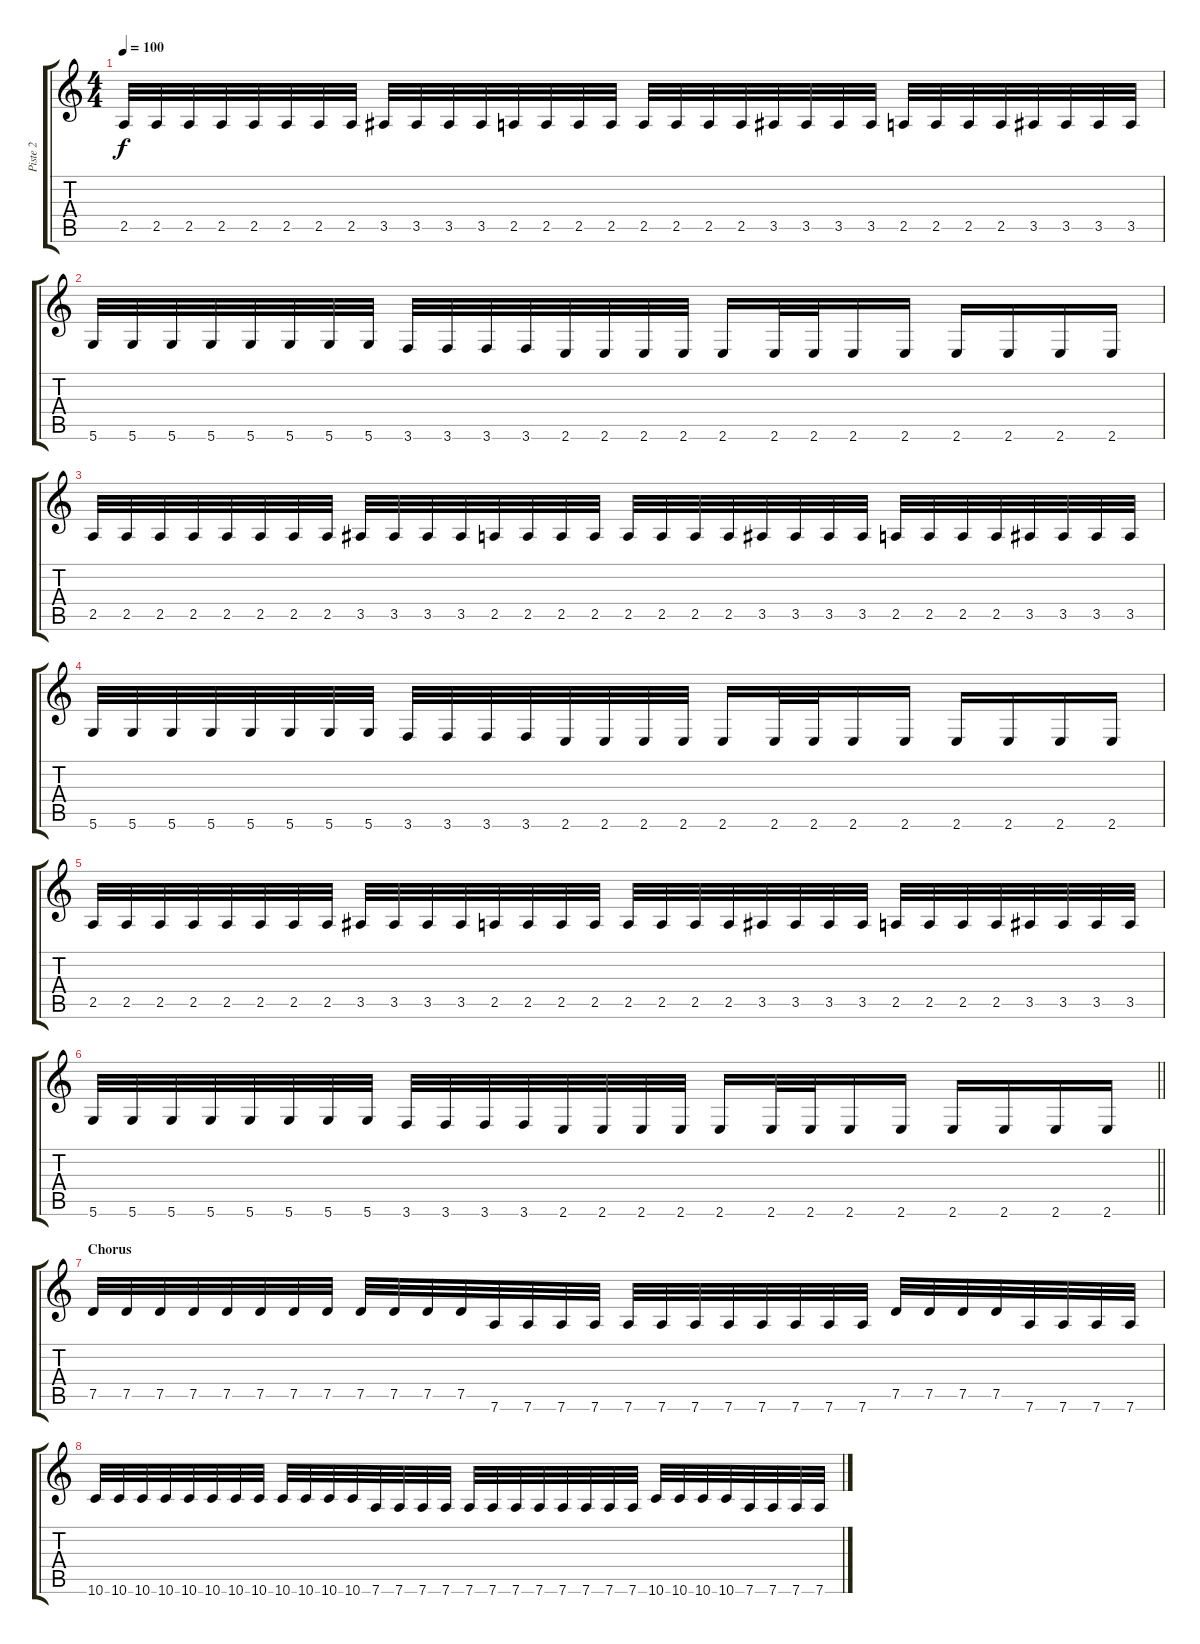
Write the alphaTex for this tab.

\track ("Piste 2" "Piste 2") {instrument distortionguitar}
\staff {score tabs}
\tuning (D4 A3 F3 C3 G2 D2) {hide}
\ts (4 4)
\tempo 100
\clef g2
\ks c
2.5.32{dy f} 2.5.32 2.5.32 2.5.32 2.5.32 2.5.32 2.5.32 2.5.32 3.5.32 3.5.32 3.5.32 3.5.32 2.5.32 2.5.32 2.5.32 2.5.32 2.5.32 2.5.32 2.5.32 2.5.32 3.5.32 3.5.32 3.5.32 3.5.32 2.5.32 2.5.32 2.5.32 2.5.32 3.5.32 3.5.32 3.5.32 3.5.32 |
5.6.32 5.6.32 5.6.32 5.6.32 5.6.32 5.6.32 5.6.32 5.6.32 3.6.32 3.6.32 3.6.32 3.6.32 2.6.32 2.6.32 2.6.32 2.6.32 2.6.16 2.6.32 2.6.32 2.6.16 2.6.16 2.6.16 2.6.16 2.6.16 2.6.16 |
2.5.32 2.5.32 2.5.32 2.5.32 2.5.32 2.5.32 2.5.32 2.5.32 3.5.32 3.5.32 3.5.32 3.5.32 2.5.32 2.5.32 2.5.32 2.5.32 2.5.32 2.5.32 2.5.32 2.5.32 3.5.32 3.5.32 3.5.32 3.5.32 2.5.32 2.5.32 2.5.32 2.5.32 3.5.32 3.5.32 3.5.32 3.5.32 |
5.6.32 5.6.32 5.6.32 5.6.32 5.6.32 5.6.32 5.6.32 5.6.32 3.6.32 3.6.32 3.6.32 3.6.32 2.6.32 2.6.32 2.6.32 2.6.32 2.6.16 2.6.32 2.6.32 2.6.16 2.6.16 2.6.16 2.6.16 2.6.16 2.6.16 |
2.5.32 2.5.32 2.5.32 2.5.32 2.5.32 2.5.32 2.5.32 2.5.32 3.5.32 3.5.32 3.5.32 3.5.32 2.5.32 2.5.32 2.5.32 2.5.32 2.5.32 2.5.32 2.5.32 2.5.32 3.5.32 3.5.32 3.5.32 3.5.32 2.5.32 2.5.32 2.5.32 2.5.32 3.5.32 3.5.32 3.5.32 3.5.32 |
\barLineRight lightlight
5.6.32 5.6.32 5.6.32 5.6.32 5.6.32 5.6.32 5.6.32 5.6.32 3.6.32 3.6.32 3.6.32 3.6.32 2.6.32 2.6.32 2.6.32 2.6.32 2.6.16 2.6.32 2.6.32 2.6.16 2.6.16 2.6.16 2.6.16 2.6.16 2.6.16 |
\section ("" "Chorus")
7.5.32 7.5.32 7.5.32 7.5.32 7.5.32 7.5.32 7.5.32 7.5.32 7.5.32 7.5.32 7.5.32 7.5.32 7.6.32 7.6.32 7.6.32 7.6.32 7.6.32 7.6.32 7.6.32 7.6.32 7.6.32 7.6.32 7.6.32 7.6.32 7.5.32 7.5.32 7.5.32 7.5.32 7.6.32 7.6.32 7.6.32 7.6.32 |
10.6.32 10.6.32 10.6.32 10.6.32 10.6.32 10.6.32 10.6.32 10.6.32 10.6.32 10.6.32 10.6.32 10.6.32 7.6.32 7.6.32 7.6.32 7.6.32 7.6.32 7.6.32 7.6.32 7.6.32 7.6.32 7.6.32 7.6.32 7.6.32 10.6.32 10.6.32 10.6.32 10.6.32 7.6.32 7.6.32 7.6.32 7.6.32
